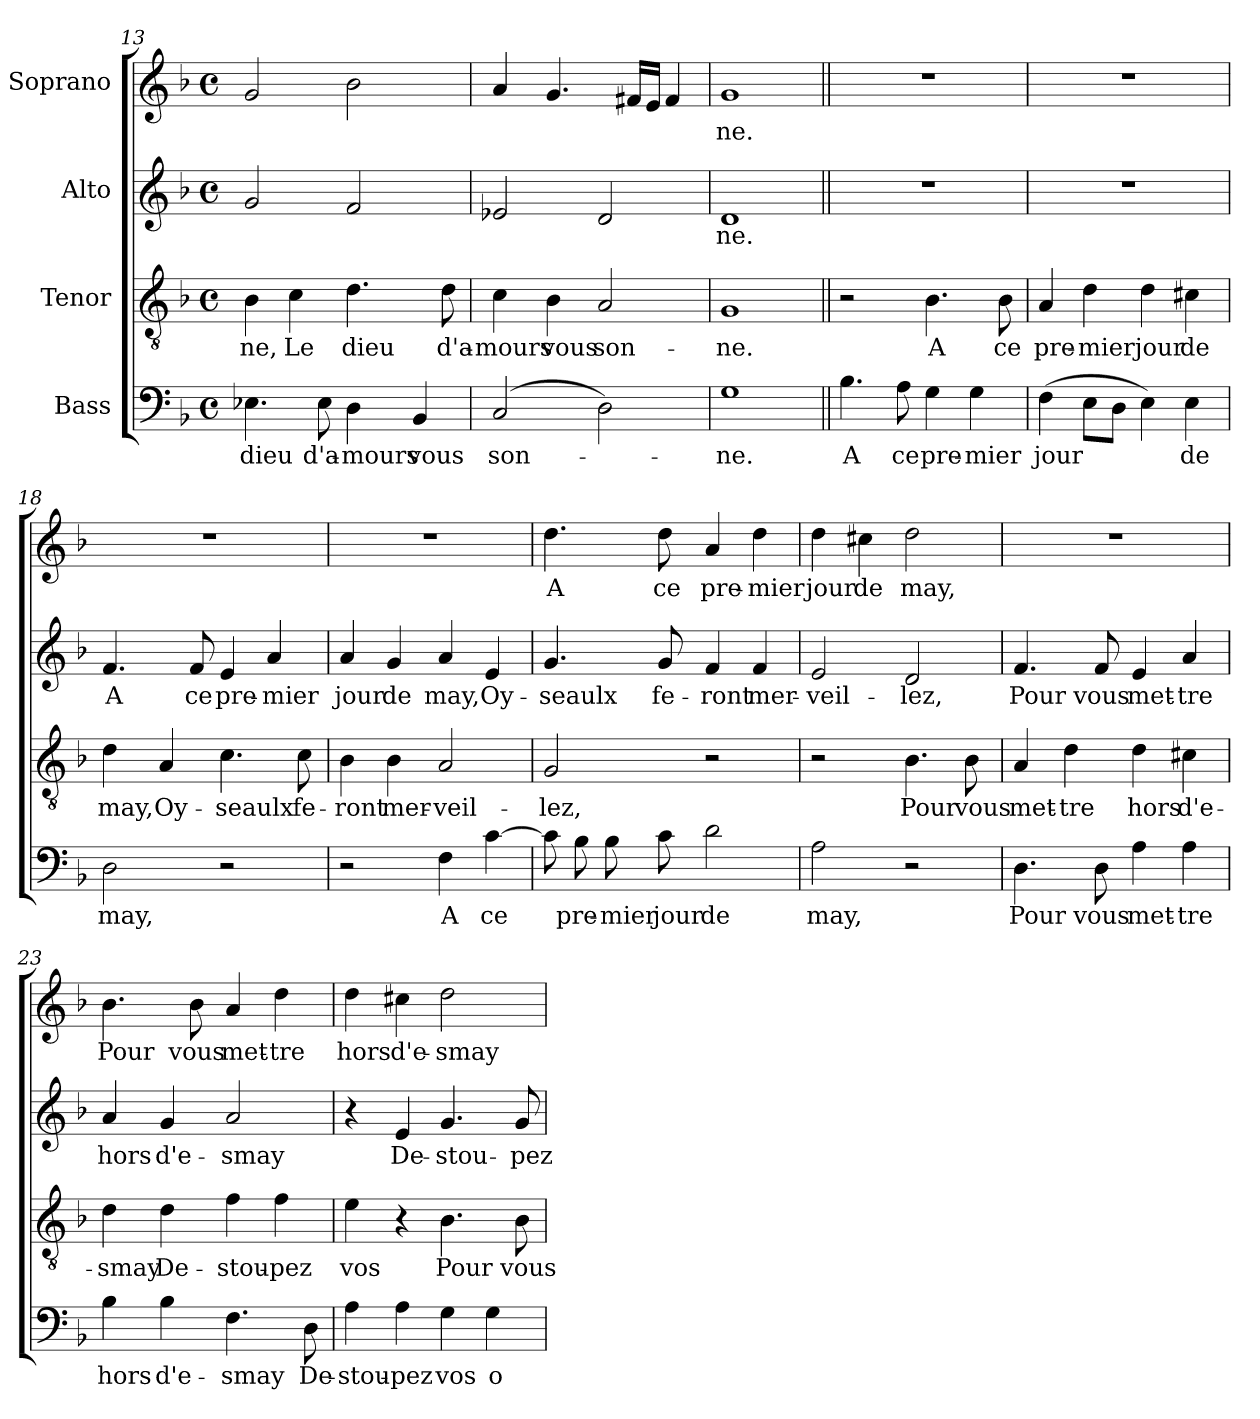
**kern	**text	**kern	**text	**kern	**text	**kern	**text
*part4	*part4	*part3	*part3	*part2	*part2	*part1	*part1
*staff4	*staff4	*staff3	*staff3	*staff2	*staff2	*staff1	*staff1
*I"Bass	*	*I"Tenor	*	*I"Alto	*	*I"Soprano	*
*clefF4	*	*clefGv2	*	*clefG2	*	*clefG2	*
*k[b-]	*	*k[b-]	*	*k[b-]	*	*k[b-]	*
*F:	*	*F:	*	*F:	*	*F:	*
*M4/4	*	*M4/4	*	*M4/4	*	*M4/4	*
*met(c)	*	*met(c)	*	*met(c)	*	*met(c)	*
=13	=13	=13	=13	=13	=13	=13	=13
4.E-X\	dieu	4B-\	-ne,	2g/	.	2g/	.
.	.	4c\	Le	.	.	.	.
8E-\	d'a-	.	.	.	.	.	.
4D\	-mours	4.d\	dieu	2f/	.	2b-\	.
4BB-/	vous	.	.	.	.	.	.
.	.	8d\	d'a-	.	.	.	.
=14	=14	=14	=14	=14	=14	=14	=14
(2C/	son-	4c\	-mours	2e-X/	.	4a/	.
.	.	4B-\	vous	.	.	4.g/	.
2D\)	.	2A/	son-	2d/	.	.	.
.	.	.	.	.	.	16f#X/LL	.
.	.	.	.	.	.	16e/JJ	.
.	.	.	.	.	.	4f#/	.
=15	=15	=15	=15	=15	=15	=15	=15
1G	-ne.	1G	-ne.	1d	-ne.	1g	-ne.
!!LO:LB:g=z
=16||	=16||	=16||	=16||	=16||	=16||	=16||	=16||
4.B-\	A	2r	.	1r	.	1r	.
8A\	ce	.	.	.	.	.	.
4G\	pre-	4.B-\	A	.	.	.	.
4G\	-mier	.	.	.	.	.	.
.	.	8B-\	ce	.	.	.	.
=17	=17	=17	=17	=17	=17	=17	=17
(4F\	jour	4A/	pre-	1r	.	1r	.
8E\L	.	4d\	-mier	.	.	.	.
8D\J	.	.	.	.	.	.	.
4E\)	.	4d\	jour	.	.	.	.
4E\	de	4c#X\	de	.	.	.	.
=18	=18	=18	=18	=18	=18	=18	=18
2D\	may,	4d\	may,	4.f/	A	1r	.
.	.	4A/	Oy-	.	.	.	.
.	.	.	.	8f/	ce	.	.
2r	.	4.c\	-seaulx	4e/	pre-	.	.
.	.	.	.	4a/	-mier	.	.
.	.	8c\	fe-	.	.	.	.
=19	=19	=19	=19	=19	=19	=19	=19
2r	.	4B-\	-ront	4a/	jour	1r	.
.	.	4B-\	mer-	4g/	de	.	.
4F\	A	2A/	-veil-	4a/	may,	.	.
[4c\	ce	.	.	4e/	Oy-	.	.
=20	=20	=20	=20	=20	=20	=20	=20
8c\]	.	2G/	-lez,	4.g/	-seaulx	4.dd\	A
8B-\	pre-	.	.	.	.	.	.
8B-\	-mier	.	.	.	.	.	.
8c\	jour	.	.	8g/	fe-	8dd\	ce
2d\	de	2r	.	4f/	-ront	4a/	pre-
.	.	.	.	4f/	mer-	4dd\	-mier
=21	=21	=21	=21	=21	=21	=21	=21
2A\	may,	2r	.	2e/	-veil-	4dd\	jour
.	.	.	.	.	.	4cc#X\	de
2r	.	4.B-\	Pour	2d/	-lez,	2dd\	may,
.	.	8B-\	vous	.	.	.	.
!!LO:LB:g=z
=22	=22	=22	=22	=22	=22	=22	=22
4.D\	Pour	4A/	met-	4.f/	Pour	1r	.
.	.	4d\	-tre	.	.	.	.
8D\	vous	.	.	8f/	vous	.	.
4A\	met-	4d\	hors	4e/	met-	.	.
4A\	-tre	4c#X\	d'e-	4a/	-tre	.	.
=23	=23	=23	=23	=23	=23	=23	=23
4B-\	hors	4d\	-smay	4a/	hors	4.b-\	Pour
4B-\	d'e-	4d\	De-	4g/	d'e-	.	.
.	.	.	.	.	.	8b-\	vous
4.F\	-smay	4f\	-stou-	2a/	-smay	4a/	met-
.	.	4f\	-pez	.	.	4dd\	-tre
8D\	De-	.	.	.	.	.	.
=24	=24	=24	=24	=24	=24	=24	=24
4A\	-stou-	4e\	vos	4r	.	4dd\	hors
4A\	-pez	4r	.	4e/	De-	4cc#X\	d'e-
4G\	vos	4.B-\	Pour	4.g/	-stou-	2dd\	-smay
4G\	o-	.	.	.	.	.	.
.	.	8B-\	vous	8g/	-pez	.	.
=	=	=	=	=	=	=	=
*-	*-	*-	*-	*-	*-	*-	*-
